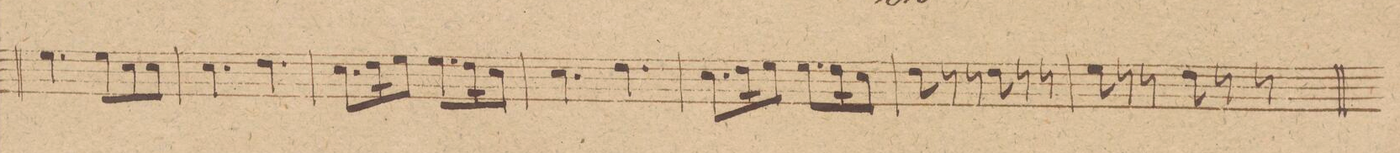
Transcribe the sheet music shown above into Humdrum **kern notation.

**kern	**dynam
*I"Corno 1mo in C	*
*clefG2	*
*k[]	*
*M6/8	*
4.ee\	.
8ee\L	.
8cc\	.
8cc\J	.
=79	=79
4.cc\	.
4.dd\	.
=80	=80
8.cc\L	.
16dd\K	.
8ee\J	.
8.ee\L	.
16dd\K	.
8cc\J	.
=81	=81
4.cc\	.
4.dd\	.
=82	=82
8.cc\L	.
16dd\K	.
8ee\J	.
8.ee\L	.
16dd\K	.
8cc\J	.
=83	=83
8dd\	.
8r	.
8r	.
8dd\	.
8r	.
8r	.
=84	=84
8ee\	.
8r	.
8r	.
8dd\	.
8r	.
8r	.
=85	=85
*-	*-
